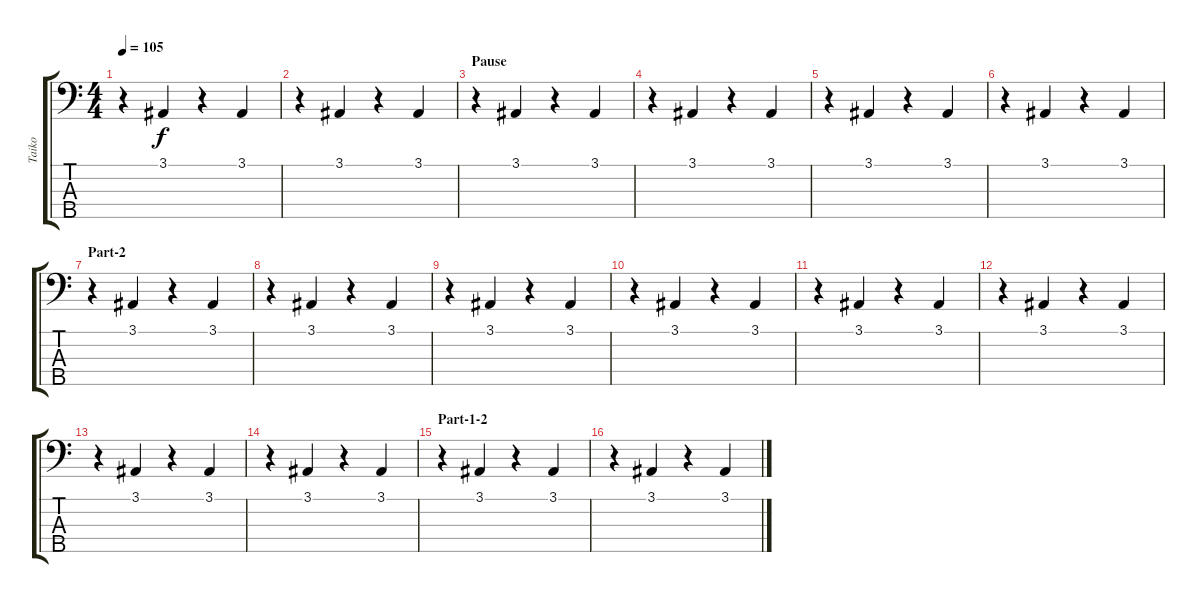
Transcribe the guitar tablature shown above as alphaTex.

\track ("Taiko" "Taiko") {instrument taikodrum}
\staff {score tabs}
\tuning (G2 D2 A1 E1 B0) {hide}
\ts (4 4)
\tempo 105
\clef f4
\ks c
r.4{dy f} 3.1.4 r.4 3.1.4 |
r.4 3.1.4 r.4 3.1.4 |
\section ("" "Pause")
r.4 3.1.4 r.4 3.1.4 |
r.4 3.1.4 r.4 3.1.4 |
r.4 3.1.4 r.4 3.1.4 |
r.4 3.1.4 r.4 3.1.4 |
\section ("" "Part-2")
r.4 3.1.4 r.4 3.1.4 |
r.4 3.1.4 r.4 3.1.4 |
r.4 3.1.4 r.4 3.1.4 |
r.4 3.1.4 r.4 3.1.4 |
r.4 3.1.4 r.4 3.1.4 |
r.4 3.1.4 r.4 3.1.4 |
r.4 3.1.4 r.4 3.1.4 |
r.4 3.1.4 r.4 3.1.4 |
\section ("" "Part-1-2")
r.4 3.1.4 r.4 3.1.4 |
r.4 3.1.4 r.4 3.1.4
